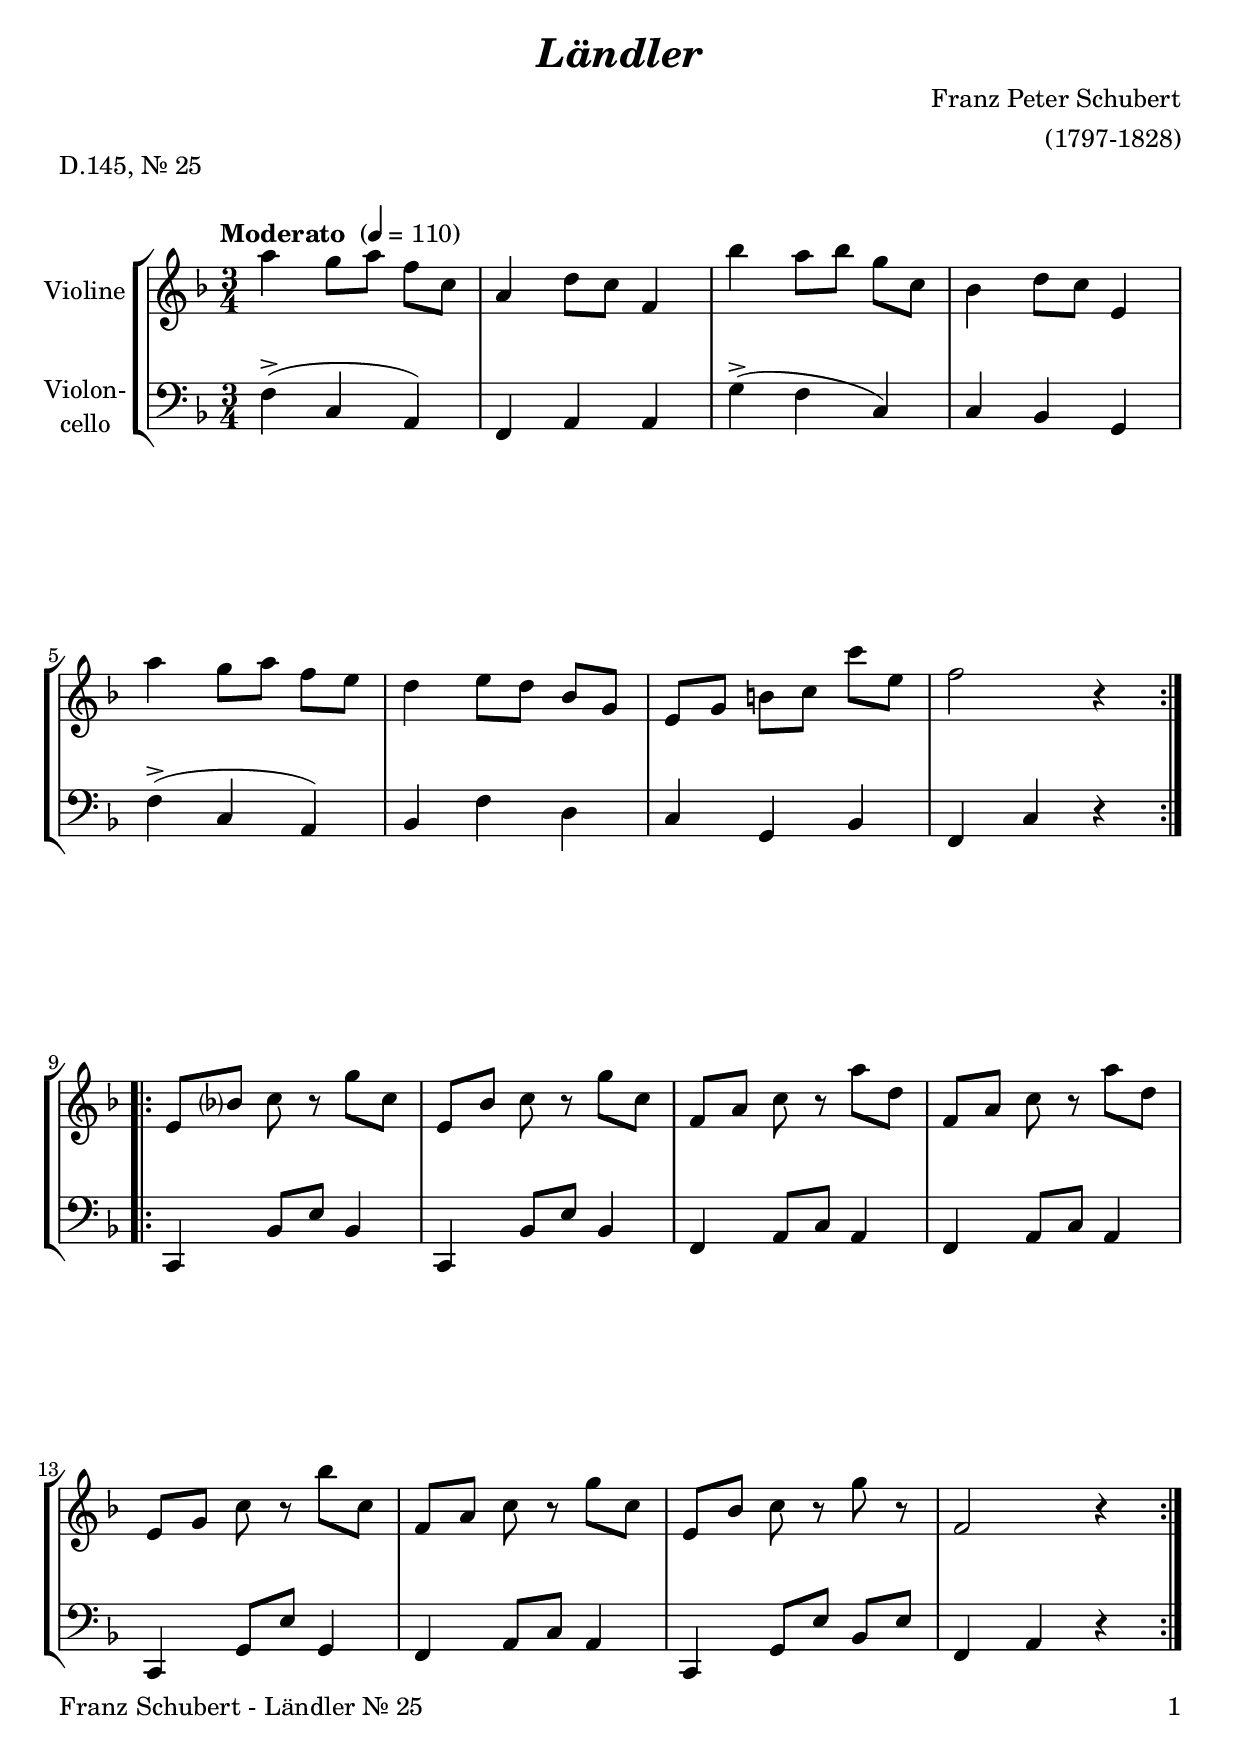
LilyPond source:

\version "2.18.2"
\include "deutsch.ly"
  
#(set-global-staff-size 22)

\header {
  title     = \markup \bold \italic "Ländler"
  composer  = "Franz Peter Schubert"
  arranger  = "(1797-1828)"
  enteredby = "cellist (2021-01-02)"
  piece     = "D.145, Nr. 25"
}

voiceconsts = {
  \key g \major
  \time 3/4
  \clef "treble"
  \numericTimeSignature
  % Set default beaming for all staves
  \set Timing.beamExceptions = #'()
  \set Timing.baseMoment     = #(ly:make-moment 1 4)
  \set Timing.beatStructure  = #'(1 1 1)
  \tempo "Moderato " 4=110
}

mivl = "violin"
%miba = "pizzicato strings"
miba = "cello"

arco = \markup \italic "arco"
dcaf = \mark \markup \box \italic "D.C. al Fine"
fine = \mark \markup \box \italic "Fine"
pizz = \markup \italic "pizz."
rall = \mark \markup \box \italic "rall."
rit  = \mark \markup \box \italic "rit."
simi = \markup \italic "simile"

va = \relative c''' {
  \voiceconsts
  
  \repeat volta 2 {
    h4 a8 h g d
    h4 e8 d g,4
    c' h8 c a d,
    c4 e8 d fis,4

    h' a8 h g fis
    e4 fis8 e c a
    fis a cis d d' fis,
    g2 r4
  }
  
  \repeat volta 2 {
    fis,8 c'? d r a' d,
    fis, c' d r a' d,
    g, h d r h' e,
    g, h d r h' e,

    fis, a d r c' d,
    g, h d r a' d,
    fis, c' d r a' r
    g,2 r4
  }
}

vb = \relative c' {
  \voiceconsts
  \clef "bass"
  
  \repeat volta 2 {
    g4(-> d h)
    g h h
    a'(-> g d)
    d c a

    g'(-> d h)
    c g' e
    d a c
    g d' r
  }
  
  \repeat volta 2 {
    d, c'8 fis c4
    d, c'8 fis c4
    g h8 d h4
    g h8 d h4

    d, a'8 fis' a,4
    g h8 d h4
    d, a'8 fis' c fis
    g,4 h r
  }
}


music = \new StaffGroup <<
      \new Staff {
	\set Staff.midiInstrument = \mivl
	\set Staff.instrumentName = \markup \center-column { "Violine" }
	\transpose g f { \va }
      }

      \new Staff {
	\set Staff.midiInstrument = \miba
	\set Staff.instrumentName = \markup \center-column { "Violon-" "cello" }
	\transpose g f { \vb }
      }
>>

\book {
   \paper {
    print-page-number = ##t
    print-first-page-number = ##t
    ragged-last-bottom = ##f
    oddHeaderMarkup = \markup \null
    evenHeaderMarkup = \markup \null
    oddFooterMarkup = \markup {
      \fill-line {
        \on-the-fly #print-page-number-check-first
        "Franz Schubert - Ländler Nr. 25" \fromproperty #'page:page-number-string
      }
    }
    evenFooterMarkup = \oddFooterMarkup
  } \score {
    \music
    \layout {}
  }

  \score {
    \unfoldRepeats \music

    \midi {
      \context {
        \Score
      }
    }
  }
}